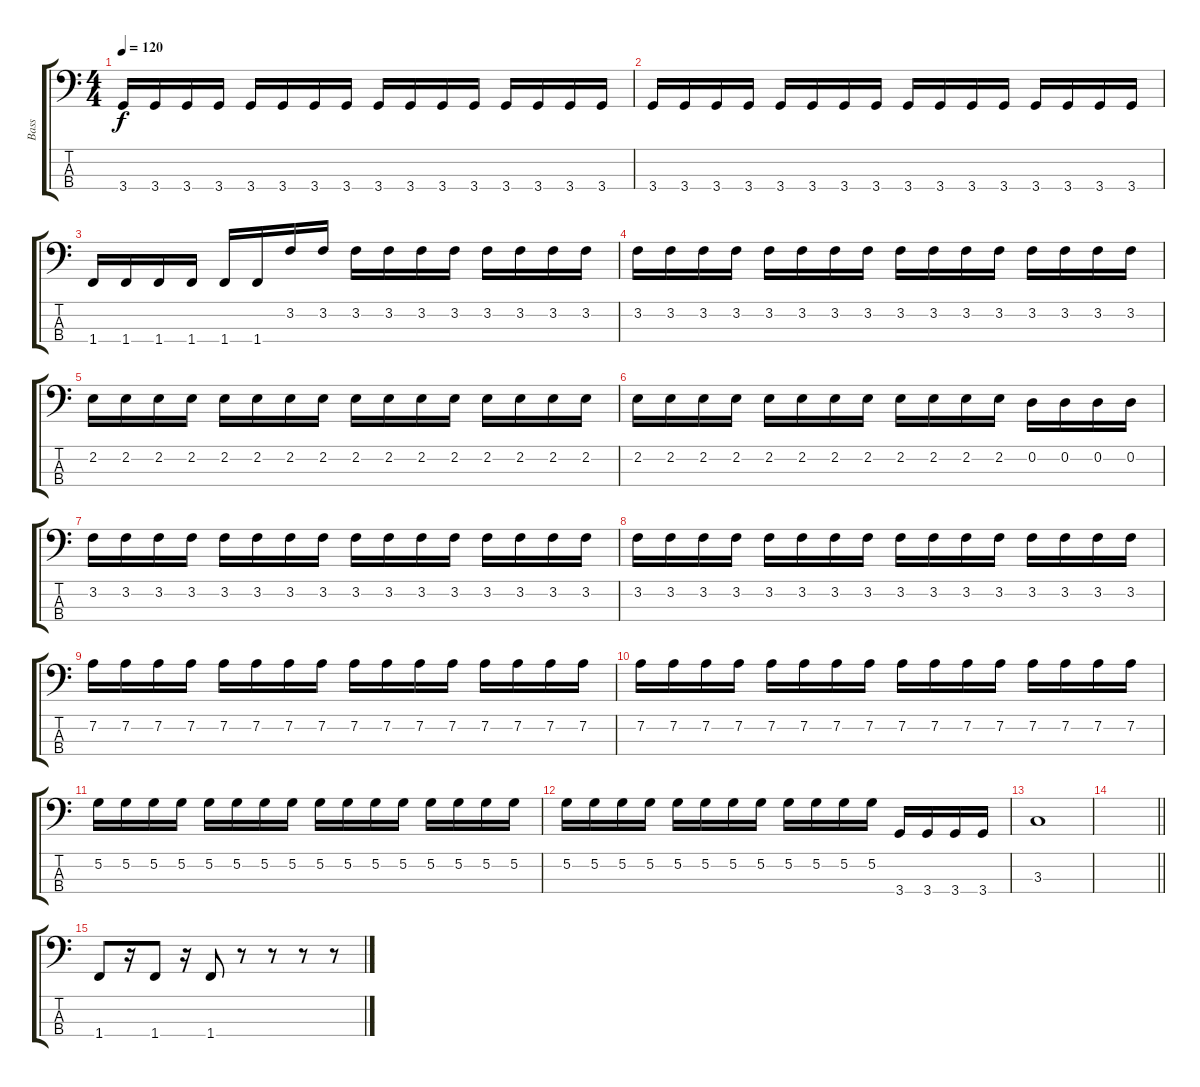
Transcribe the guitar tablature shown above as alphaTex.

\track ("Bass" "Bass") {instrument electricbasspick}
\staff {score tabs}
\tuning (G2 D2 A1 E1) {hide}
\ts (4 4)
\tempo 120
\clef f4
\ks c
3.4.16{dy f} 3.4.16 3.4.16 3.4.16 3.4.16 3.4.16 3.4.16 3.4.16 3.4.16 3.4.16 3.4.16 3.4.16 3.4.16 3.4.16 3.4.16 3.4.16 |
3.4.16 3.4.16 3.4.16 3.4.16 3.4.16 3.4.16 3.4.16 3.4.16 3.4.16 3.4.16 3.4.16 3.4.16 3.4.16 3.4.16 3.4.16 3.4.16 |
1.4.16 1.4.16 1.4.16 1.4.16 1.4.16 1.4.16 3.2.16 3.2.16 3.2.16 3.2.16 3.2.16 3.2.16 3.2.16 3.2.16 3.2.16 3.2.16 |
3.2.16 3.2.16 3.2.16 3.2.16 3.2.16 3.2.16 3.2.16 3.2.16 3.2.16 3.2.16 3.2.16 3.2.16 3.2.16 3.2.16 3.2.16 3.2.16 |
2.2.16 2.2.16 2.2.16 2.2.16 2.2.16 2.2.16 2.2.16 2.2.16 2.2.16 2.2.16 2.2.16 2.2.16 2.2.16 2.2.16 2.2.16 2.2.16 |
2.2.16 2.2.16 2.2.16 2.2.16 2.2.16 2.2.16 2.2.16 2.2.16 2.2.16 2.2.16 2.2.16 2.2.16 0.2.16 0.2.16 0.2.16 0.2.16 |
3.2.16 3.2.16 3.2.16 3.2.16 3.2.16 3.2.16 3.2.16 3.2.16 3.2.16 3.2.16 3.2.16 3.2.16 3.2.16 3.2.16 3.2.16 3.2.16 |
3.2.16 3.2.16 3.2.16 3.2.16 3.2.16 3.2.16 3.2.16 3.2.16 3.2.16 3.2.16 3.2.16 3.2.16 3.2.16 3.2.16 3.2.16 3.2.16 |
7.2.16 7.2.16 7.2.16 7.2.16 7.2.16 7.2.16 7.2.16 7.2.16 7.2.16 7.2.16 7.2.16 7.2.16 7.2.16 7.2.16 7.2.16 7.2.16 |
7.2.16 7.2.16 7.2.16 7.2.16 7.2.16 7.2.16 7.2.16 7.2.16 7.2.16 7.2.16 7.2.16 7.2.16 7.2.16 7.2.16 7.2.16 7.2.16 |
5.2.16 5.2.16 5.2.16 5.2.16 5.2.16 5.2.16 5.2.16 5.2.16 5.2.16 5.2.16 5.2.16 5.2.16 5.2.16 5.2.16 5.2.16 5.2.16 |
5.2.16 5.2.16 5.2.16 5.2.16 5.2.16 5.2.16 5.2.16 5.2.16 5.2.16 5.2.16 5.2.16 5.2.16 3.4.16 3.4.16 3.4.16 3.4.16 |
3.3.1 |
\barLineRight lightlight
|
1.4.8 r.16 1.4.8 r.16 1.4.8 r.8 r.8 r.8 r.8
